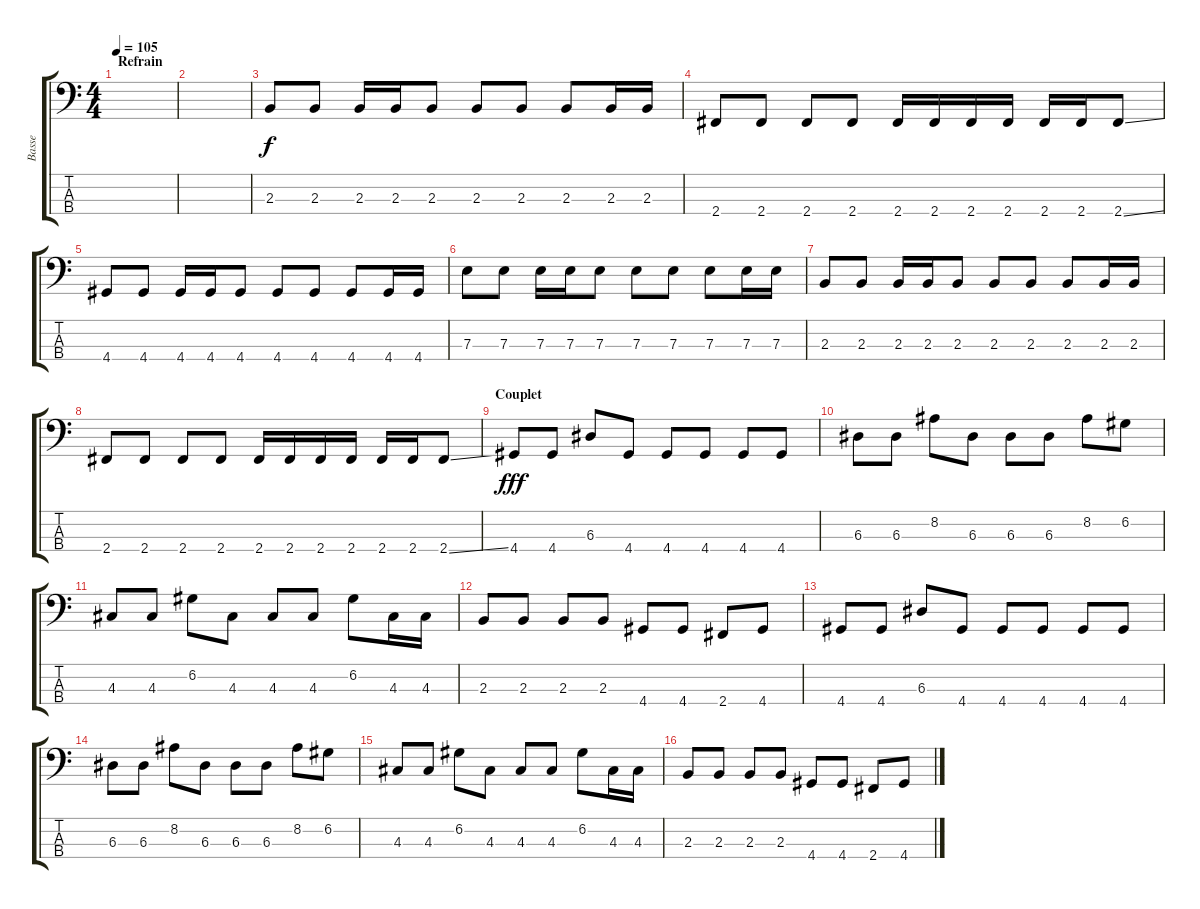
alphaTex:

\track ("Basse" "Basse") {instrument electricbassfinger}
\staff {score tabs}
\tuning (G2 D2 A1 E1) {hide}
\ts (4 4)
\section ("" "Refrain")
\tempo 105
\clef f4
\ks c
|
|
2.3.8{dy f} 2.3.8 2.3.16 2.3.16 2.3.8 2.3.8 2.3.8 2.3.8 2.3.16 2.3.16 |
2.4.8 2.4.8 2.4.8 2.4.8 2.4.16 2.4.16 2.4.16 2.4.16 2.4.16 2.4.16 2.4{ss}.8 |
4.4.8 4.4.8 4.4.16 4.4.16 4.4.8 4.4.8 4.4.8 4.4.8 4.4.16 4.4.16 |
7.3.8 7.3.8 7.3.16 7.3.16 7.3.8 7.3.8 7.3.8 7.3.8 7.3.16 7.3.16 |
2.3.8 2.3.8 2.3.16 2.3.16 2.3.8 2.3.8 2.3.8 2.3.8 2.3.16 2.3.16 |
2.4.8 2.4.8 2.4.8 2.4.8 2.4.16 2.4.16 2.4.16 2.4.16 2.4.16 2.4.16 2.4{ss}.8 |
\section ("" "Couplet")
4.4.8{dy fff} 4.4.8 6.3.8 4.4.8 4.4.8 4.4.8 4.4.8 4.4.8 |
6.3.8 6.3.8 8.2.8 6.3.8 6.3.8 6.3.8 8.2.8 6.2.8 |
4.3.8 4.3.8 6.2.8 4.3.8 4.3.8 4.3.8 6.2.8 4.3.16 4.3.16 |
2.3.8 2.3.8 2.3.8 2.3.8 4.4.8 4.4.8 2.4.8 4.4.8 |
4.4.8 4.4.8 6.3.8 4.4.8 4.4.8 4.4.8 4.4.8 4.4.8 |
6.3.8 6.3.8 8.2.8 6.3.8 6.3.8 6.3.8 8.2.8 6.2.8 |
4.3.8 4.3.8 6.2.8 4.3.8 4.3.8 4.3.8 6.2.8 4.3.16 4.3.16 |
2.3.8 2.3.8 2.3.8 2.3.8 4.4.8 4.4.8 2.4.8 4.4.8
